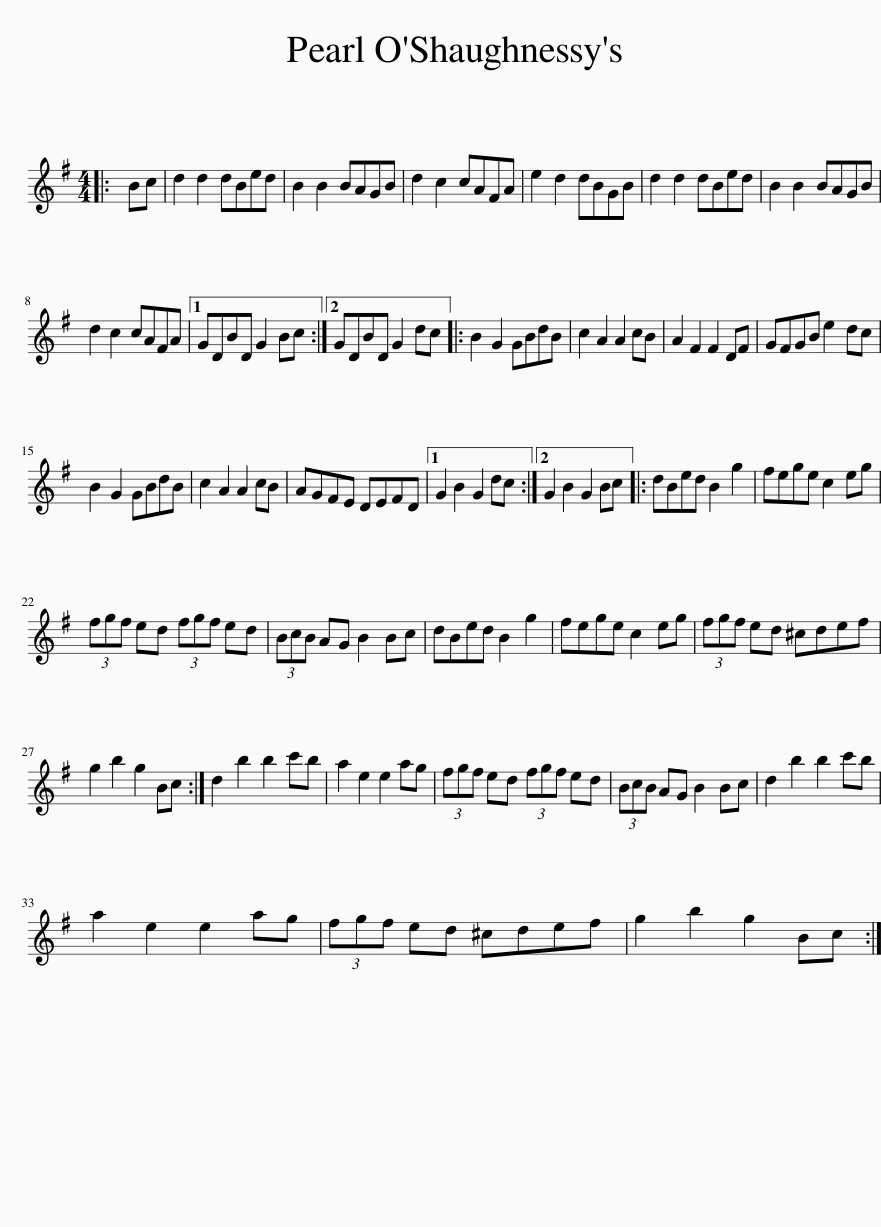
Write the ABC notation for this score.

X:1
L:1/8
M:4/4
I:linebreak $
K:G
V:1 treble
V:1
|: Bc | d2 d2 dBed | B2 B2 BAGB | d2 c2 cAFA | e2 d2 dBGB | %5
 d2 d2 dBed | B2 B2 BAGB |$ d2 c2 cAFA |1 GDBD G2 Bc :|2 GDBD G2 dc |: %10
 B2 G2 GBdB | c2 A2 A2 cB | A2 F2 F2 DF | GFGB e2 dc |$ B2 G2 GBdB | %15
 c2 A2 A2 cB | AGFE DEFD |1 G2 B2 G2 dc :|2 G2 B2 G2 Bc |: dBed B2 g2 | %20
 fege c2 eg |$ (3fgf ed (3fgf ed | (3BcB AG B2 Bc | dBed B2 g2 | fege c2 eg | %25
 (3fgf ed ^cdef |$ g2 b2 g2 Bc :| d2 b2 b2 c'b | a2 e2 e2 ag | (3fgf ed (3fgf ed | %30
 (3BcB AG B2 Bc | d2 b2 b2 c'b |$ a2 e2 e2 ag | (3fgf ed ^cdef | g2 b2 g2 Bc :| %35
